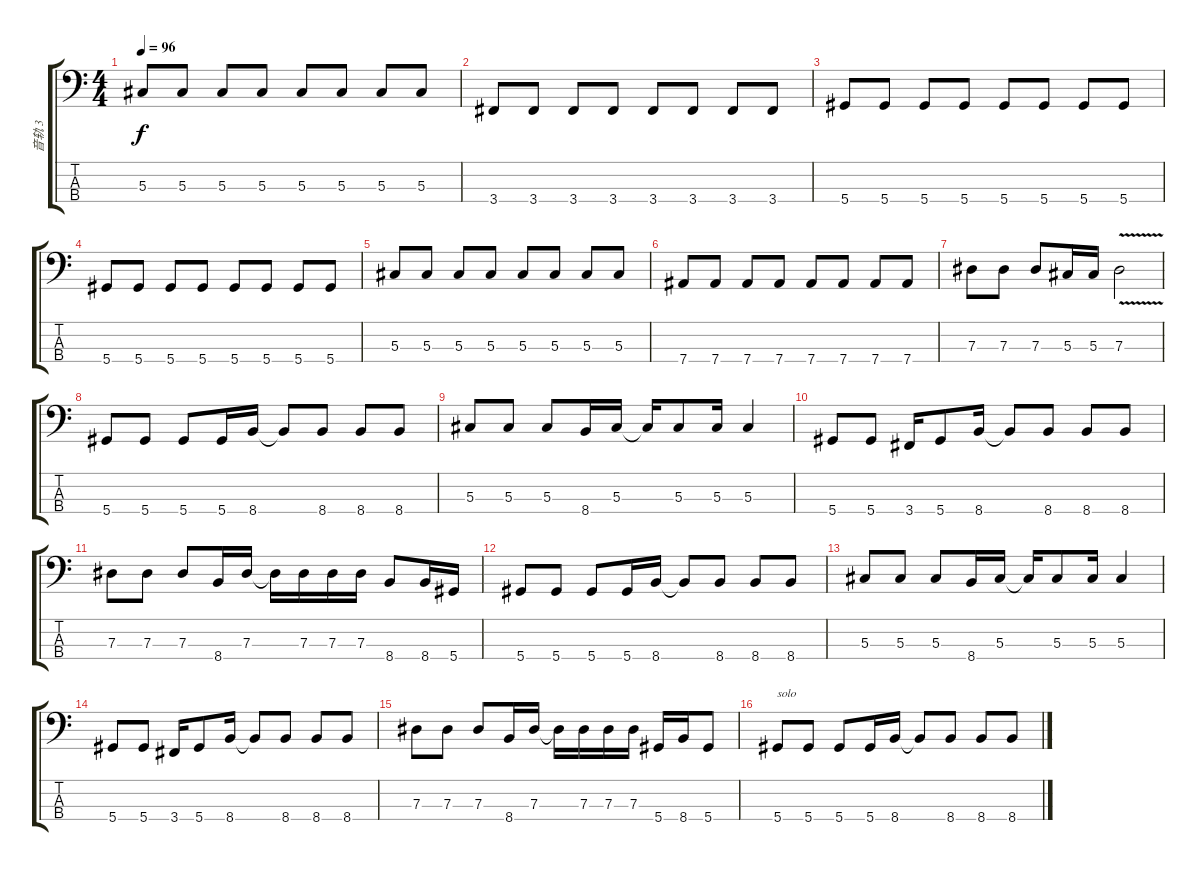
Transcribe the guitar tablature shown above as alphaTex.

\track ("音轨 3" "音轨 3") {instrument electricbassfinger}
\staff {score tabs}
\tuning (Gb2 Db2 Ab1 Eb1) {hide}
\ts (4 4)
\tempo 96
\clef f4
\ks c
5.3.8{dy f} 5.3.8 5.3.8 5.3.8 5.3.8 5.3.8 5.3.8 5.3.8 |
3.4.8 3.4.8 3.4.8 3.4.8 3.4.8 3.4.8 3.4.8 3.4.8 |
5.4.8 5.4.8 5.4.8 5.4.8 5.4.8 5.4.8 5.4.8 5.4.8 |
5.4.8 5.4.8 5.4.8 5.4.8 5.4.8 5.4.8 5.4.8 5.4.8 |
5.3.8 5.3.8 5.3.8 5.3.8 5.3.8 5.3.8 5.3.8 5.3.8 |
7.4.8 7.4.8 7.4.8 7.4.8 7.4.8{txt ""} 7.4.8 7.4.8 7.4.8 |
7.3.8 7.3.8 7.3.8 5.3.16 5.3.16 7.3{v}.2 |
5.4.8 5.4.8 5.4.8 5.4.16 8.4.16 8.4{t}.8 8.4.8 8.4.8 8.4.8 |
5.3.8 5.3.8 5.3.8 8.4.16 5.3.16 5.3{t}.16 5.3.8 5.3.16 5.3.4 |
5.4.8 5.4.8 3.4.16 5.4.8 8.4.16 8.4{t}.8 8.4.8 8.4.8 8.4.8 |
7.3.8 7.3.8 7.3.8 8.4.16 7.3.16 7.3{t}.16 7.3.16 7.3.16 7.3.16 8.4.8 8.4.16 5.4.16 |
5.4.8 5.4.8 5.4.8 5.4.16 8.4.16 8.4{t}.8 8.4.8 8.4.8 8.4.8 |
5.3.8 5.3.8 5.3.8 8.4.16 5.3.16 5.3{t}.16 5.3.8 5.3.16 5.3.4 |
5.4.8 5.4.8 3.4.16 5.4.8 8.4.16 8.4{t}.8 8.4.8 8.4.8 8.4.8 |
7.3.8 7.3.8 7.3.8 8.4.16 7.3.16 7.3{t}.16 7.3.16 7.3.16 7.3.16 5.4.16 8.4.16 5.4.8 |
5.4.8{txt "solo"} 5.4.8 5.4.8 5.4.16 8.4.16 8.4{t}.8 8.4.8 8.4.8 8.4.8
